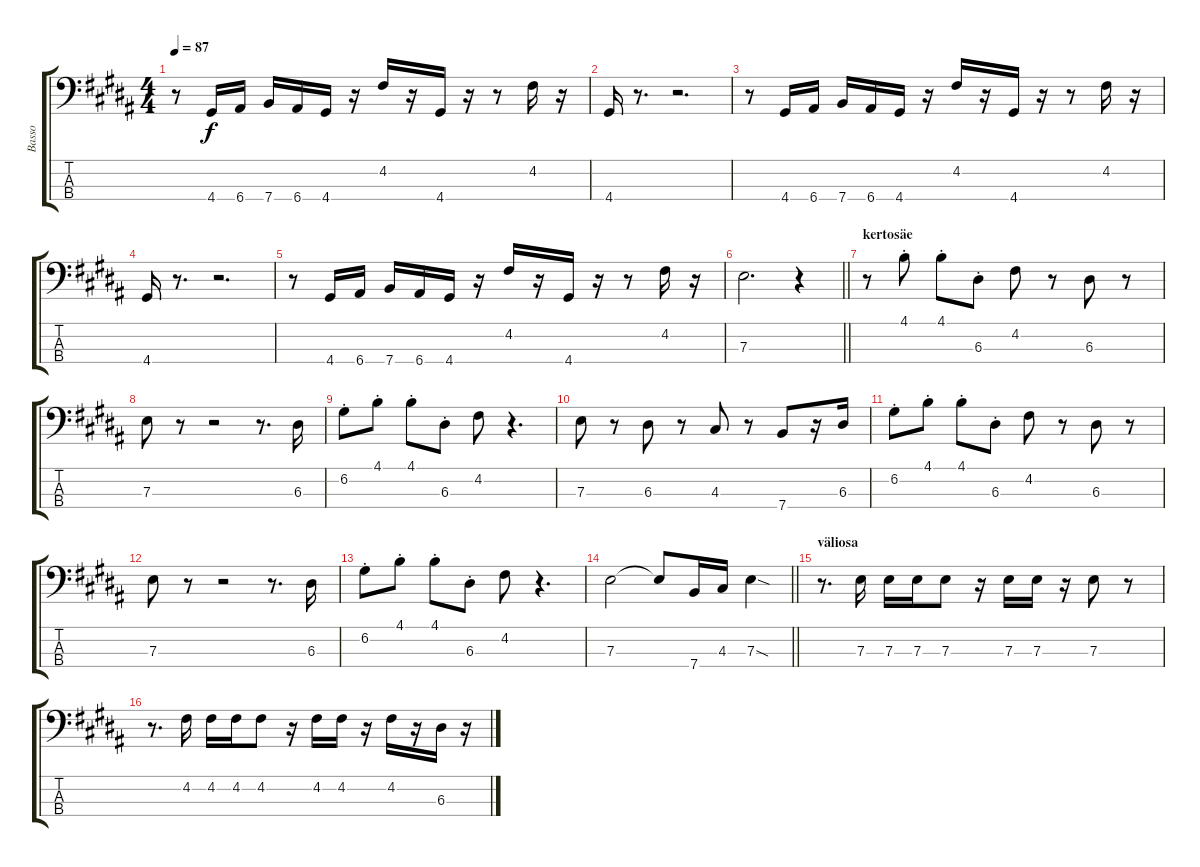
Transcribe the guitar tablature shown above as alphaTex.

\track ("Basso" "Basso") {instrument electricbassfinger}
\staff {score tabs}
\tuning (G2 D2 A1 E1) {hide}
\ts (4 4)
\tempo 87
\clef f4
\ks g#minor
r.8{dy f} 4.4.16 6.4.16 7.4.16 6.4.16 4.4.16 r.16 4.2.16 r.16 4.4.16 r.16 r.8 4.2.16 r.16 |
4.4.16 r.8{d} r.2{d} |
r.8 4.4.16 6.4.16 7.4.16 6.4.16 4.4.16 r.16 4.2.16 r.16 4.4.16 r.16 r.8 4.2.16 r.16 |
4.4.16 r.8{d} r.2{d} |
r.8 4.4.16 6.4.16 7.4.16 6.4.16 4.4.16 r.16 4.2.16 r.16 4.4.16 r.16 r.8 4.2.16 r.16 |
\barLineRight lightlight
7.3.2{d} r.4 |
\section ("" "kertosäe")
r.8 4.1{st}.8 4.1{st}.8 6.3{st}.8 4.2.8 r.8 6.3.8 r.8 |
7.3.8 r.8 r.2 r.8{d} 6.3.16 |
6.2{st}.8 4.1{st}.8 4.1{st}.8 6.3{st}.8 4.2.8 r.4{d} |
7.3.8 r.8 6.3.8 r.8 4.3.8 r.8 7.4.8 r.16 6.3.16 |
6.2{st}.8 4.1{st}.8 4.1{st}.8 6.3{st}.8 4.2.8 r.8 6.3.8 r.8 |
7.3.8 r.8 r.2 r.8{d} 6.3.16 |
6.2{st}.8 4.1{st}.8 4.1{st}.8 6.3{st}.8 4.2.8 r.4{d} |
\barLineRight lightlight
7.3.2 7.3{t}.8 7.4.16 4.3.16 7.3{sod}.4 |
\section ("" "väliosa")
r.8{d} 7.3.16 7.3.16 7.3.16 7.3.8 r.16 7.3.16 7.3.16 r.16 7.3.8 r.8 |
r.8{d} 4.2.16 4.2.16 4.2.16 4.2.8 r.16 4.2.16 4.2.16 r.16 4.2.16 r.16 6.3.16 r.16
